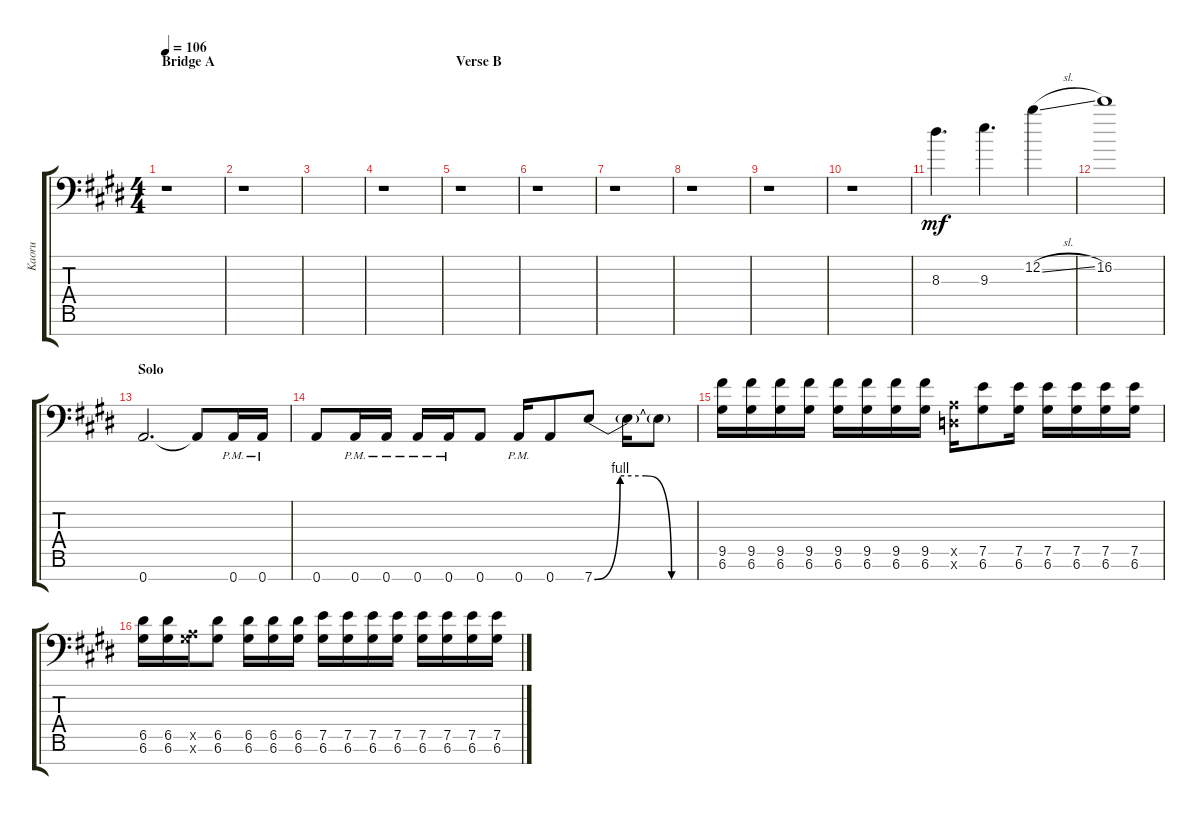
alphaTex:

\track ("Kaoru" "Kaoru") {instrument overdrivenguitar}
\staff {score tabs}
\tuning (E4 B3 G3 D3 A2 D2 A1) {hide}
\ts (4 4)
\section ("" "Bridge A")
\tempo 106
\clef f4
\ks c#minor
r.1{dy mf} |
r.1 |
|
r.1 |
\section ("" "Verse B")
r.1 |
r.1 |
r.1 |
r.1 |
r.1 |
r.1 |
8.3.4{d} 9.3.4{d} 12.2{sl}.4 |
16.2.1 |
\section ("" "Solo")
0.7.2{d} 0.7{t}.8 0.7{pm}.16 0.7{pm}.16 |
0.7.8 0.7{pm}.16 0.7{pm}.16 0.7{pm}.16 0.7{pm}.16 0.7.8 0.7{pm}.16 0.7.8 7.7{be (custom 0 0 15 4 30 4 45 0 60 0)}.8 7.7{t}.16 7.7{t}.8 |
(9.5 6.6).16 (9.5 6.6).16 (9.5 6.6).16 (9.5 6.6).16 (9.5 6.6).16 (9.5 6.6).16 (9.5 6.6).16 (9.5 6.6).16 (0.5{x} 0.6{x}).16 (7.5 6.6).8 (7.5 6.6).16 (7.5 6.6).16 (7.5 6.6).16 (7.5 6.6).16 (7.5 6.6).16 |
(6.5 6.6).16 (6.5 6.6).16 (0.5{x} 6.6{x}).16 (6.5 6.6).8 (6.5 6.6).16 (6.5 6.6).16 (6.5 6.6).16 (7.5 6.6).16 (7.5 6.6).16 (7.5 6.6).16 (7.5 6.6).16 (7.5 6.6).16 (7.5 6.6).16 (7.5 6.6).16 (7.5 6.6).16
